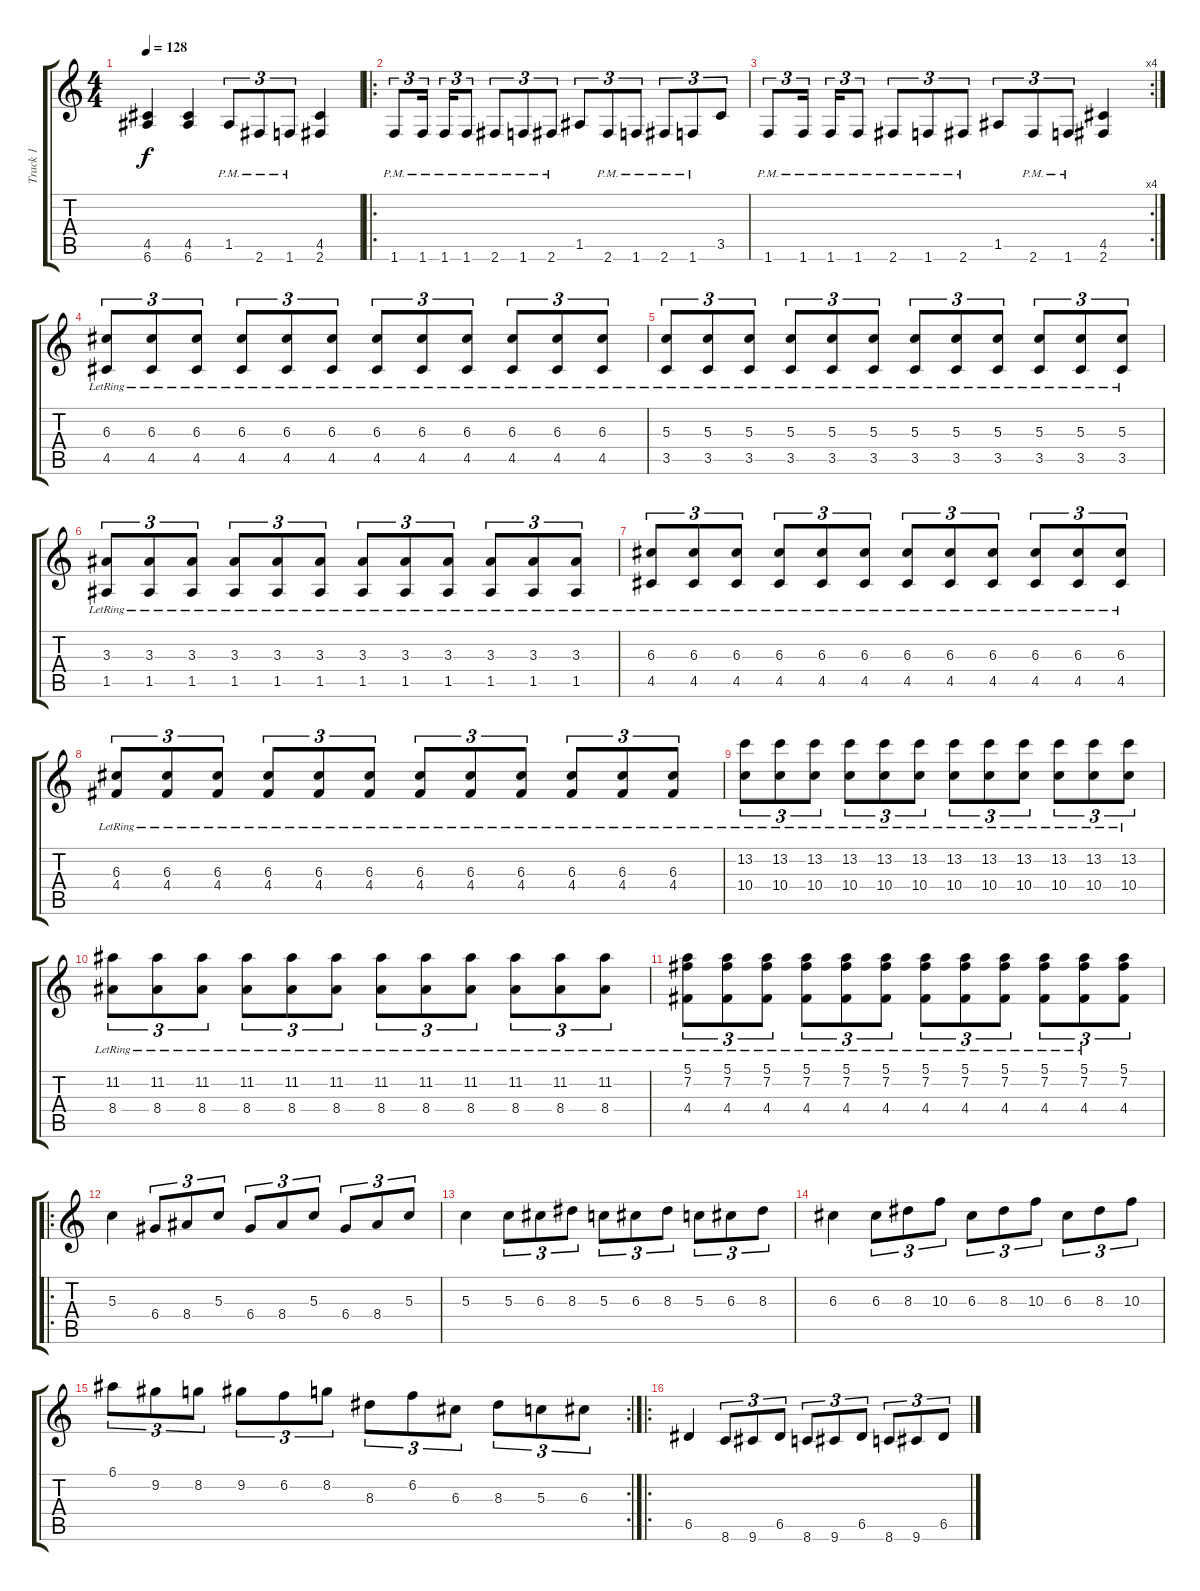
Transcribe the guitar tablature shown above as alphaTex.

\track ("Track 1" "Track 1") {instrument distortionguitar}
\staff {score tabs}
\tuning (E4 B3 G3 D3 A2 E2) {hide}
\ts (4 4)
\tempo 128
\clef g2
\ks c
(4.5 6.6).4{dy f} (4.5 6.6).4 1.5{pm}.8{tu (3 2)} 2.6{pm}.8{tu (3 2)} 1.6{pm}.8{tu (3 2)} (4.5 2.6).4 |
\ro
1.6{pm}.8{tu (3 2)} 1.6{pm}.16{tu (3 2) beam splitsecondary} 1.6{pm}.16{tu (3 2)} 1.6{pm}.8{tu (3 2)} 2.6{pm}.8{tu (3 2)} 1.6{pm}.8{tu (3 2)} 2.6{pm}.8{tu (3 2)} 1.5.8{tu (3 2)} 2.6{pm}.8{tu (3 2)} 1.6{pm}.8{tu (3 2)} 2.6{pm}.8{tu (3 2)} 1.6{pm}.8{tu (3 2)} 3.5.8{tu (3 2)} |
\rc 4
1.6{pm}.8{tu (3 2)} 1.6{pm}.16{tu (3 2) beam splitsecondary} 1.6{pm}.16{tu (3 2)} 1.6{pm}.8{tu (3 2)} 2.6{pm}.8{tu (3 2)} 1.6{pm}.8{tu (3 2)} 2.6{pm}.8{tu (3 2)} 1.5.8{tu (3 2)} 2.6{pm}.8{tu (3 2)} 1.6{pm}.8{tu (3 2)} (4.5 2.6).4 |
(6.3{lr} 4.5{lr}).8{tu (3 2)} (6.3{lr} 4.5{lr}).8{tu (3 2)} (6.3{lr} 4.5{lr}).8{tu (3 2)} (6.3{lr} 4.5{lr}).8{tu (3 2)} (6.3{lr} 4.5{lr}).8{tu (3 2)} (6.3{lr} 4.5{lr}).8{tu (3 2)} (6.3{lr} 4.5{lr}).8{tu (3 2)} (6.3{lr} 4.5{lr}).8{tu (3 2)} (6.3{lr} 4.5{lr}).8{tu (3 2)} (6.3{lr} 4.5{lr}).8{tu (3 2)} (6.3{lr} 4.5{lr}).8{tu (3 2)} (6.3{lr} 4.5{lr}).8{tu (3 2)} |
(5.3{lr} 3.5{lr}).8{tu (3 2)} (5.3{lr} 3.5{lr}).8{tu (3 2)} (5.3{lr} 3.5{lr}).8{tu (3 2)} (5.3{lr} 3.5{lr}).8{tu (3 2)} (5.3{lr} 3.5{lr}).8{tu (3 2)} (5.3{lr} 3.5{lr}).8{tu (3 2)} (5.3{lr} 3.5{lr}).8{tu (3 2)} (5.3{lr} 3.5{lr}).8{tu (3 2)} (5.3{lr} 3.5{lr}).8{tu (3 2)} (5.3{lr} 3.5{lr}).8{tu (3 2)} (5.3{lr} 3.5{lr}).8{tu (3 2)} (5.3{lr} 3.5{lr}).8{tu (3 2)} |
(3.3{lr} 1.5{lr}).8{tu (3 2)} (3.3{lr} 1.5{lr}).8{tu (3 2)} (3.3{lr} 1.5{lr}).8{tu (3 2)} (3.3{lr} 1.5{lr}).8{tu (3 2)} (3.3{lr} 1.5{lr}).8{tu (3 2)} (3.3{lr} 1.5{lr}).8{tu (3 2)} (3.3{lr} 1.5{lr}).8{tu (3 2)} (3.3{lr} 1.5{lr}).8{tu (3 2)} (3.3{lr} 1.5{lr}).8{tu (3 2)} (3.3{lr} 1.5{lr}).8{tu (3 2)} (3.3{lr} 1.5{lr}).8{tu (3 2)} (3.3{lr} 1.5{lr}).8{tu (3 2)} |
(6.3{lr} 4.5{lr}).8{tu (3 2)} (6.3{lr} 4.5{lr}).8{tu (3 2)} (6.3{lr} 4.5{lr}).8{tu (3 2)} (6.3{lr} 4.5{lr}).8{tu (3 2)} (6.3{lr} 4.5{lr}).8{tu (3 2)} (6.3{lr} 4.5{lr}).8{tu (3 2)} (6.3{lr} 4.5{lr}).8{tu (3 2)} (6.3{lr} 4.5{lr}).8{tu (3 2)} (6.3{lr} 4.5{lr}).8{tu (3 2)} (6.3{lr} 4.5{lr}).8{tu (3 2)} (6.3{lr} 4.5{lr}).8{tu (3 2)} (6.3{lr} 4.5).8{tu (3 2)} |
(6.3{lr} 4.4{lr}).8{tu (3 2)} (6.3{lr} 4.4{lr}).8{tu (3 2)} (6.3{lr} 4.4{lr}).8{tu (3 2)} (6.3{lr} 4.4{lr}).8{tu (3 2)} (6.3{lr} 4.4{lr}).8{tu (3 2)} (6.3{lr} 4.4{lr}).8{tu (3 2)} (6.3{lr} 4.4{lr}).8{tu (3 2)} (6.3{lr} 4.4{lr}).8{tu (3 2)} (6.3{lr} 4.4{lr}).8{tu (3 2)} (6.3{lr} 4.4{lr}).8{tu (3 2)} (6.3{lr} 4.4{lr}).8{tu (3 2)} (6.3{lr} 4.4{lr}).8{tu (3 2)} |
(13.2{lr} 10.4{lr}).8{tu (3 2)} (13.2{lr} 10.4{lr}).8{tu (3 2)} (13.2{lr} 10.4{lr}).8{tu (3 2)} (13.2{lr} 10.4{lr}).8{tu (3 2)} (13.2{lr} 10.4{lr}).8{tu (3 2)} (13.2{lr} 10.4{lr}).8{tu (3 2)} (13.2{lr} 10.4{lr}).8{tu (3 2)} (13.2{lr} 10.4{lr}).8{tu (3 2)} (13.2{lr} 10.4{lr}).8{tu (3 2)} (13.2{lr} 10.4{lr}).8{tu (3 2)} (13.2{lr} 10.4{lr}).8{tu (3 2)} (13.2{lr} 10.4{lr}).8{tu (3 2)} |
(11.2{lr} 8.4{lr}).8{tu (3 2)} (11.2{lr} 8.4{lr}).8{tu (3 2)} (11.2{lr} 8.4{lr}).8{tu (3 2)} (11.2{lr} 8.4{lr}).8{tu (3 2)} (11.2{lr} 8.4{lr}).8{tu (3 2)} (11.2{lr} 8.4{lr}).8{tu (3 2)} (11.2{lr} 8.4{lr}).8{tu (3 2)} (11.2{lr} 8.4{lr}).8{tu (3 2)} (11.2{lr} 8.4{lr}).8{tu (3 2)} (11.2{lr} 8.4{lr}).8{tu (3 2)} (11.2{lr} 8.4{lr}).8{tu (3 2)} (11.2{lr} 8.4{lr}).8{tu (3 2)} |
(5.1{lr} 7.2{lr} 4.4{lr}).8{tu (3 2)} (5.1{lr} 7.2{lr} 4.4{lr}).8{tu (3 2)} (5.1{lr} 7.2{lr} 4.4{lr}).8{tu (3 2)} (5.1{lr} 7.2{lr} 4.4{lr}).8{tu (3 2)} (5.1{lr} 7.2{lr} 4.4{lr}).8{tu (3 2)} (5.1{lr} 7.2{lr} 4.4{lr}).8{tu (3 2)} (5.1{lr} 7.2{lr} 4.4{lr}).8{tu (3 2)} (5.1{lr} 7.2{lr} 4.4{lr}).8{tu (3 2)} (5.1{lr} 7.2{lr} 4.4{lr}).8{tu (3 2)} (5.1{lr} 7.2{lr} 4.4{lr}).8{tu (3 2)} (5.1{lr} 7.2{lr} 4.4{lr}).8{tu (3 2)} (5.1 7.2 4.4).8{tu (3 2)} |
\ro
5.3.4 6.4.8{tu (3 2)} 8.4.8{tu (3 2)} 5.3.8{tu (3 2)} 6.4.8{tu (3 2)} 8.4.8{tu (3 2)} 5.3.8{tu (3 2)} 6.4.8{tu (3 2)} 8.4.8{tu (3 2)} 5.3.8{tu (3 2)} |
5.3.4 5.3.8{tu (3 2)} 6.3.8{tu (3 2)} 8.3.8{tu (3 2)} 5.3.8{tu (3 2)} 6.3.8{tu (3 2)} 8.3.8{tu (3 2)} 5.3.8{tu (3 2)} 6.3.8{tu (3 2)} 8.3.8{tu (3 2)} |
6.3.4 6.3.8{tu (3 2)} 8.3.8{tu (3 2)} 10.3.8{tu (3 2)} 6.3.8{tu (3 2)} 8.3.8{tu (3 2)} 10.3.8{tu (3 2)} 6.3.8{tu (3 2)} 8.3.8{tu (3 2)} 10.3.8{tu (3 2)} |
\rc 2
6.1.8{tu (3 2)} 9.2.8{tu (3 2)} 8.2.8{tu (3 2)} 9.2.8{tu (3 2)} 6.2.8{tu (3 2)} 8.2.8{tu (3 2)} 8.3.8{tu (3 2)} 6.2.8{tu (3 2)} 6.3.8{tu (3 2)} 8.3.8{tu (3 2)} 5.3.8{tu (3 2)} 6.3.8{tu (3 2)} |
\ro
6.5.4 8.6.8{tu (3 2)} 9.6.8{tu (3 2)} 6.5.8{tu (3 2)} 8.6.8{tu (3 2)} 9.6.8{tu (3 2)} 6.5.8{tu (3 2)} 8.6.8{tu (3 2)} 9.6.8{tu (3 2)} 6.5.8{tu (3 2)}
